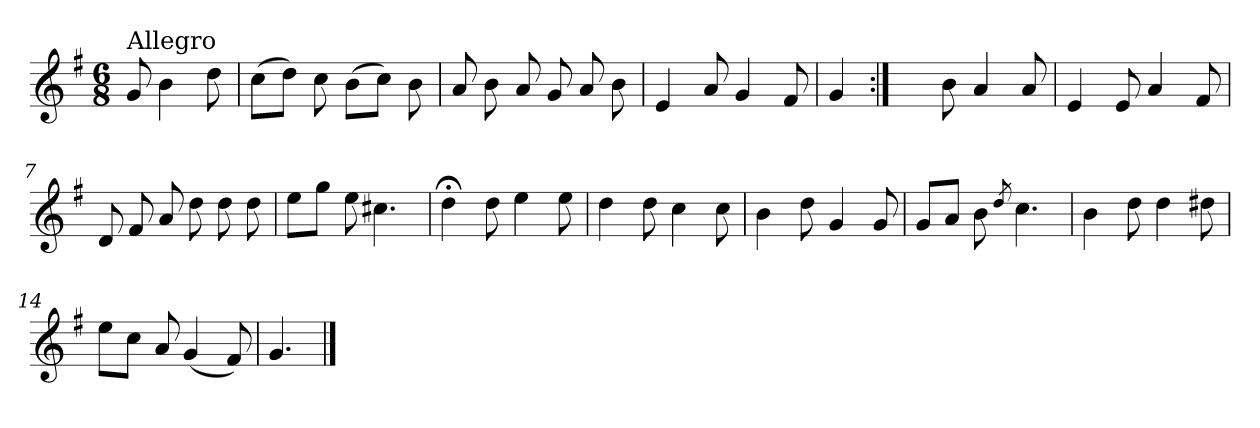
**kern
*part1
*staff1
*clefG2
*k[f#]
*G:
*M6/8
=
!LO:TX:a:t=Allegro
8g/
4b\
8dd\
=1
(>8cc\L
8dd\J)
8cc\
(>8b\L
8cc\J)
8b\
=2
8a/
8b\
8a/
8g/
8a/
8b\
=3
4e/
8a/
4g/
8f#/
=4
4g/
=5:|!
4ryy
8b\
4a/
8a/
=6
4e/
8e/
4a/
8f#/
=7
8d/
8f#/
8a/
8dd\
8dd\
8dd\
=8
8ee\L
8gg\J
8ee\
4.cc#X\
=9
4dd;<\
8dd\
4ee\
8ee\
=10
4dd\
8dd\
4cc\
8cc\
!!LO:LB:g=z
=11
4b\
8dd\
4g/
8g/
=12
8g/L
8a/J
8b\
8qdd/
4.cc\
=13
4b\
8dd\
4dd\
8dd#X\
=14
8ee\L
8cc\J
8a/
(<4g/
8f#/)
=15
4.g/
==
*-
